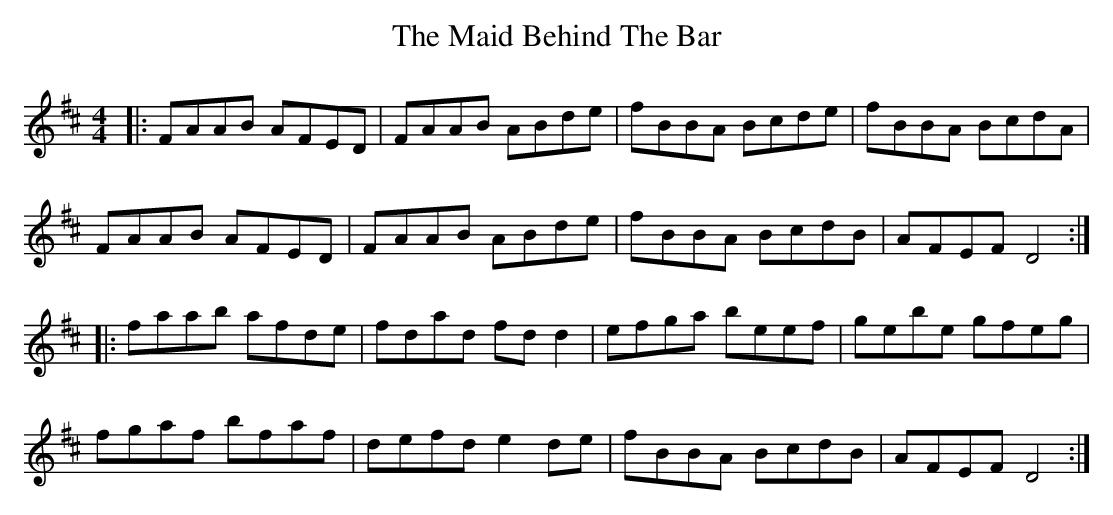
X:1
T: Maid Behind The Bar, The
M: 4/4
L: 1/8
K: Dmaj
|: FAAB AFED|FAAB ABde|fBBA Bcde|fBBA BcdA|
   FAAB AFED|FAAB ABde|fBBA BcdB|AFEF D4 :|
|: faab afde|fdad fd d2|efga beef|gebe gfeg|
   fgaf bfaf|defd e2 de|fBBA BcdB|AFEF D4 :|
